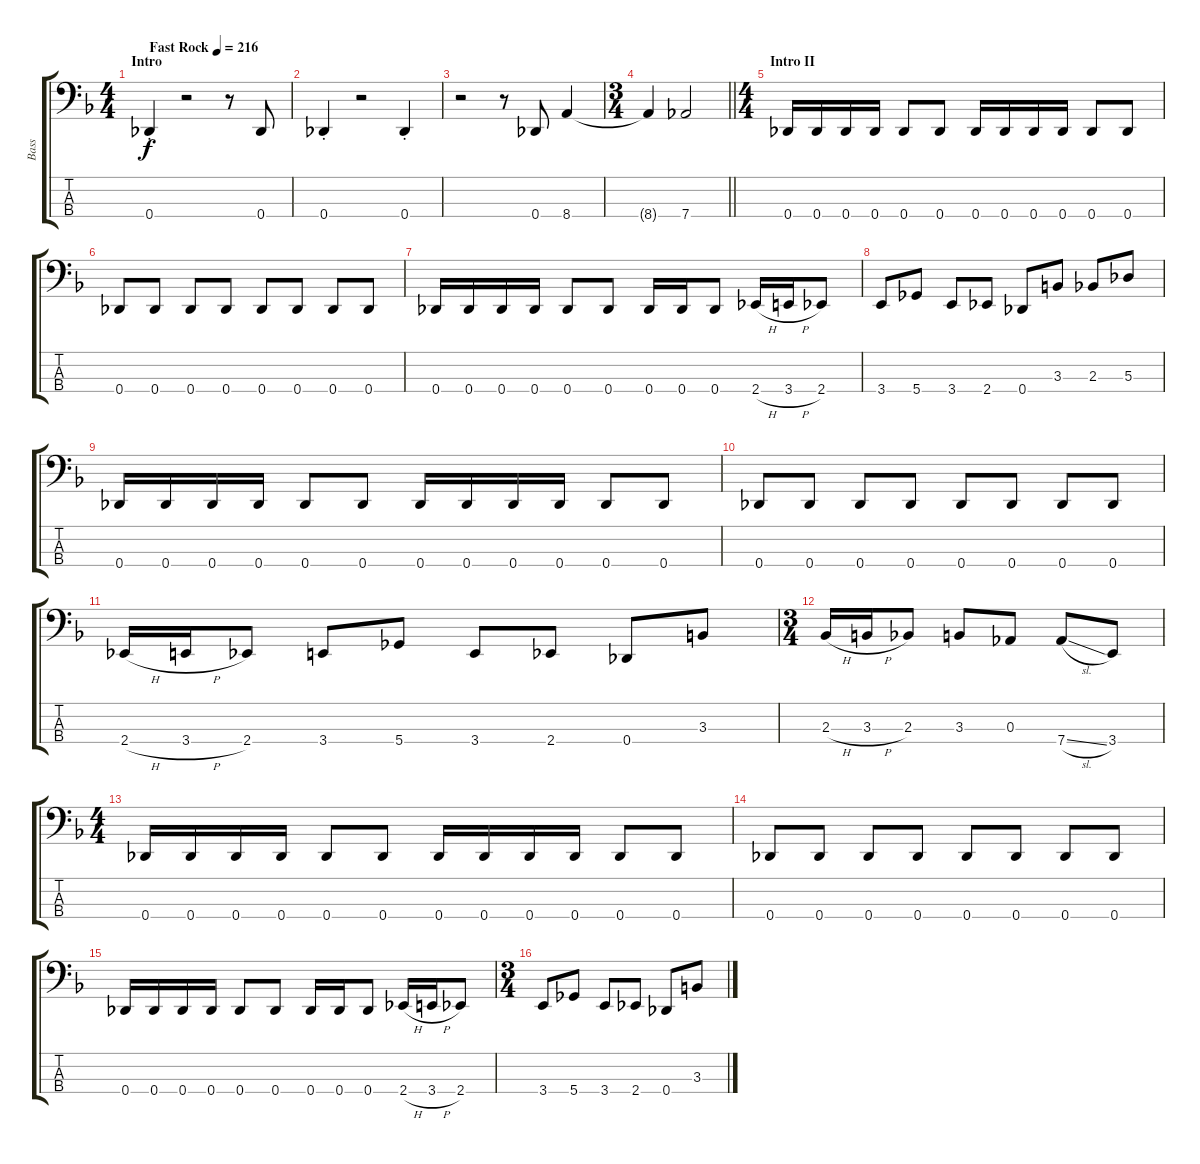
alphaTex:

\track ("Bass" "Bass") {instrument electricbassfinger}
\staff {score tabs}
\tuning (Gb2 Db2 Ab1 Db1) {hide}
\ts (4 4)
\section ("" "Intro")
\tempo (216 "Fast Rock")
\clef f4
\ks f
0.4{st}.4{dy f instrument electricbassfinger} r.2 r.8 0.4.8 |
0.4{st}.4 r.2 0.4{st}.4 |
r.2 r.8 0.4.8 8.4.4 |
\ts (3 4)
\barLineRight lightlight
8.4{t}.4 7.4.2 |
\ts (4 4)
\section ("" "Intro II")
0.4.16 0.4.16 0.4.16 0.4.16 0.4.8 0.4.8 0.4.16 0.4.16 0.4.16 0.4.16 0.4.8 0.4.8 |
0.4.8 0.4.8 0.4.8 0.4.8 0.4.8 0.4.8 0.4.8 0.4.8 |
0.4.16 0.4.16 0.4.16 0.4.16 0.4.8 0.4.8 0.4.16 0.4.16 0.4.8 2.4{h}.16 3.4{h}.16 2.4.8 |
3.4.8 5.4.8 3.4.8 2.4.8 0.4.8 3.3.8 2.3.8 5.3.8 |
0.4.16 0.4.16 0.4.16 0.4.16 0.4.8 0.4.8 0.4.16 0.4.16 0.4.16 0.4.16 0.4.8 0.4.8 |
0.4.8 0.4.8 0.4.8 0.4.8 0.4.8 0.4.8 0.4.8 0.4.8 |
2.4{h}.16 3.4{h}.16 2.4.8 3.4.8 5.4.8 3.4.8 2.4.8 0.4.8 3.3.8 |
\ts (3 4)
2.3{h}.16 3.3{h}.16 2.3.8 3.3.8 0.3.8 7.4{sl}.8 3.4.8 |
\ts (4 4)
0.4.16 0.4.16 0.4.16 0.4.16 0.4.8 0.4.8 0.4.16 0.4.16 0.4.16 0.4.16 0.4.8 0.4.8 |
0.4.8 0.4.8 0.4.8 0.4.8 0.4.8 0.4.8 0.4.8 0.4.8 |
0.4.16 0.4.16 0.4.16 0.4.16 0.4.8 0.4.8 0.4.16 0.4.16 0.4.8 2.4{h}.16 3.4{h}.16 2.4.8 |
\ts (3 4)
3.4.8 5.4.8 3.4.8 2.4.8 0.4.8 3.3.8
